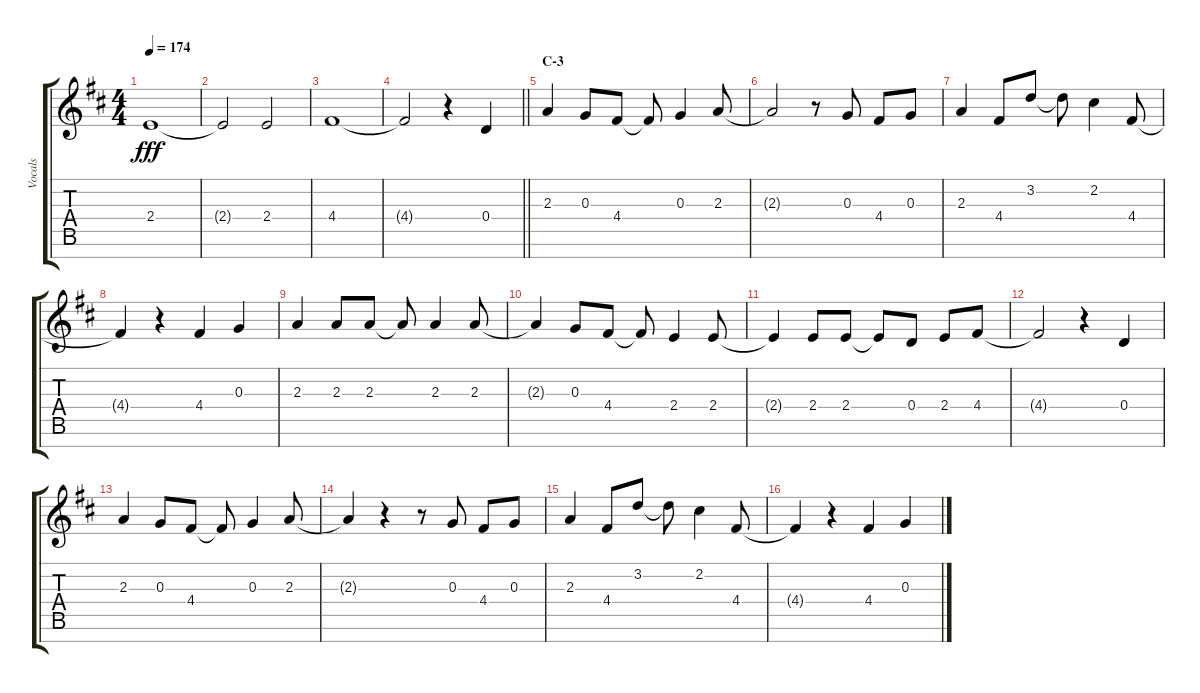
\track ("Vocals" "Vocals") {instrument voiceoohs}
\staff {score tabs}
\tuning (E5 B4 G4 D4 A3 E3 B2) {hide}
\ts (4 4)
\tempo 174
\clef g2
\ks bminor
2.4{t}.1{dy fff} |
2.4{t}.2 2.4.2 |
4.4.1 |
\barLineRight lightlight
4.4{t}.2 r.4 0.4.4 |
\section ("" "C-3")
2.3.4 0.3.8 4.4.8 4.4{t}.8 0.3.4 2.3.8 |
2.3{t}.2 r.8 0.3.8 4.4.8 0.3.8 |
2.3.4 4.4.8 3.2.8 3.2{t}.8 2.2.4 4.4.8 |
4.4{t}.4 r.4 4.4.4 0.3.4 |
2.3.4 2.3.8 2.3.8 2.3{t}.8 2.3.4 2.3.8 |
2.3{t}.4 0.3.8 4.4.8 4.4{t}.8 2.4.4 2.4.8 |
2.4{t}.4 2.4.8 2.4.8 2.4{t}.8 0.4.8 2.4.8 4.4.8 |
4.4{t}.2 r.4 0.4.4 |
2.3.4 0.3.8 4.4.8 4.4{t}.8 0.3.4 2.3.8 |
2.3{t}.4 r.4 r.8 0.3.8 4.4.8 0.3.8 |
2.3.4 4.4.8 3.2.8 3.2{t}.8 2.2.4 4.4.8 |
4.4{t}.4 r.4 4.4.4 0.3.4
